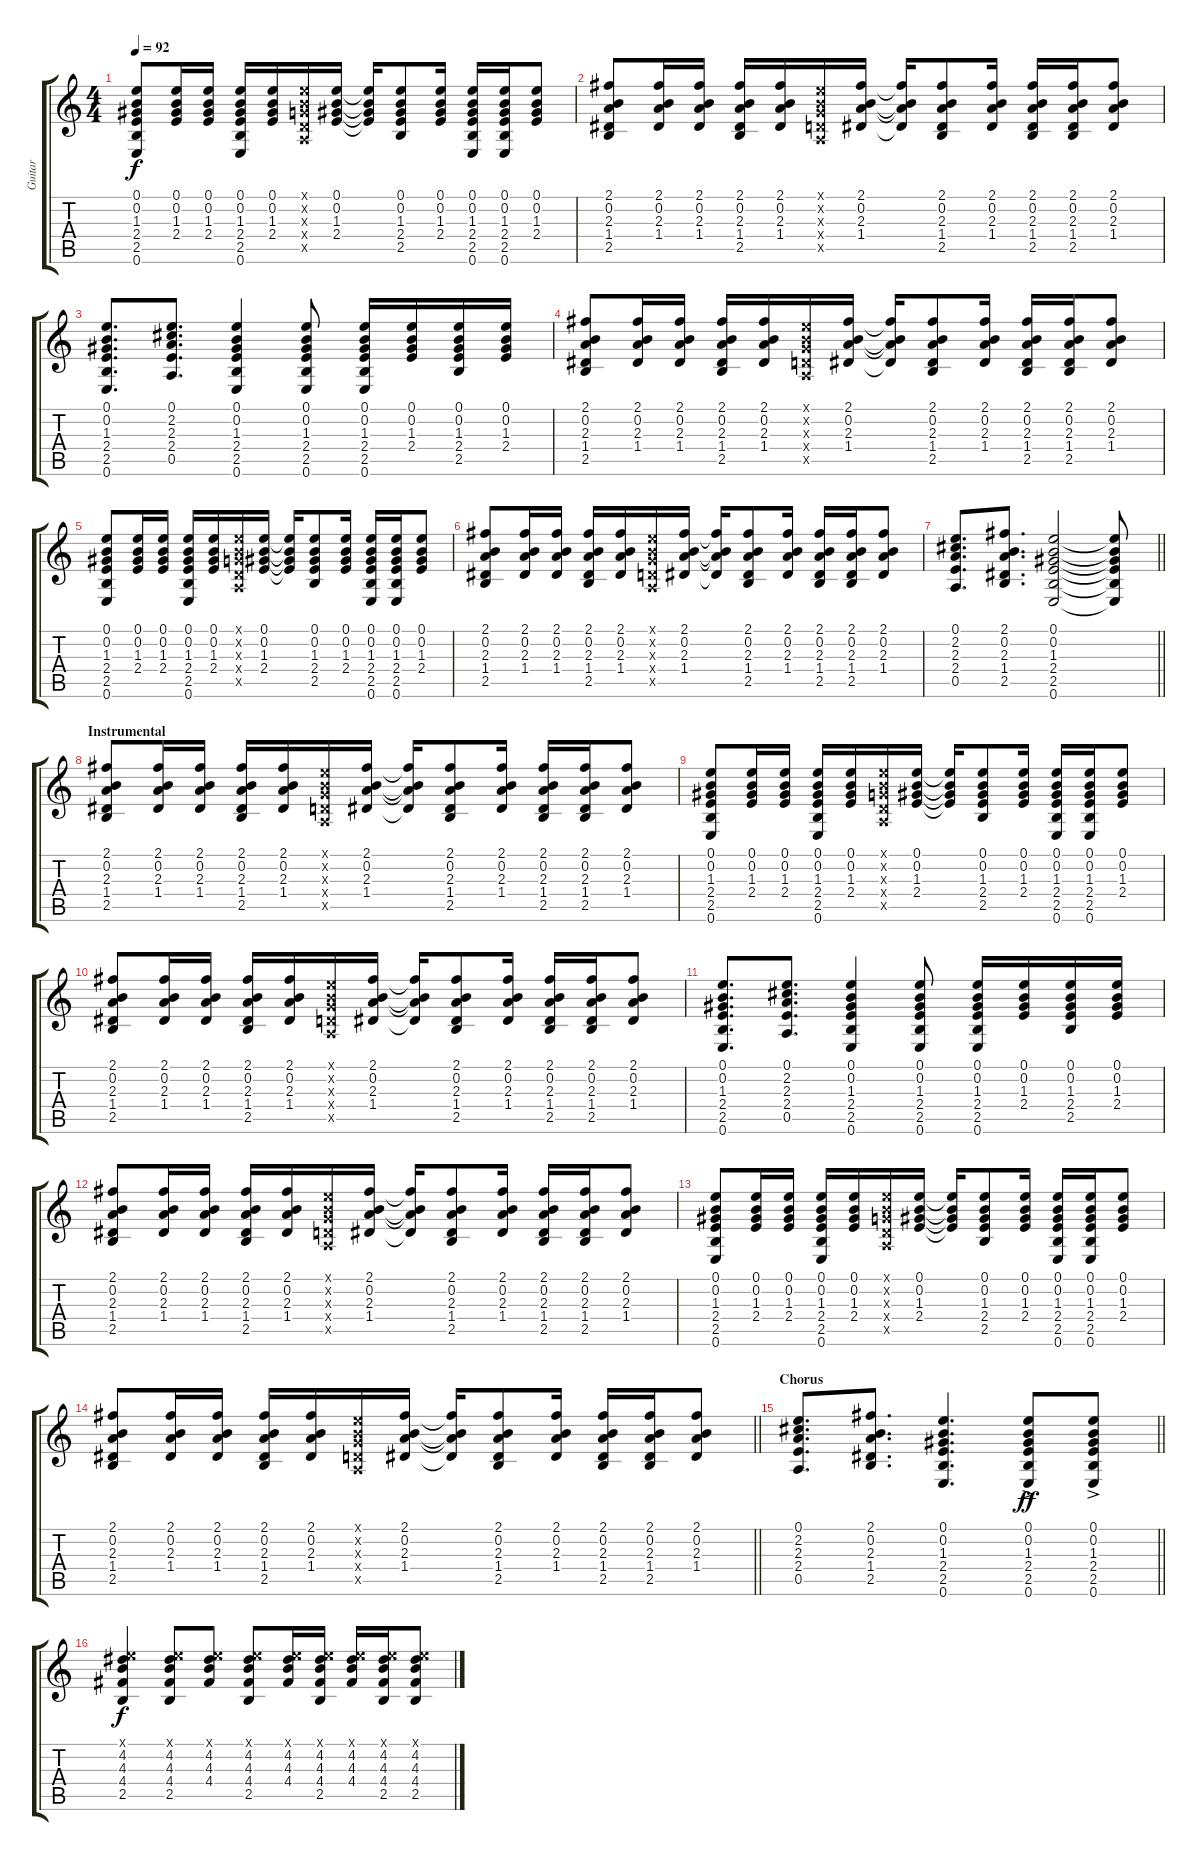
\track ("Guitar" "Guitar") {instrument acousticguitarsteel}
\staff {score tabs}
\tuning (E4 B3 G3 D3 A2 E2) {hide}
\ts (4 4)
\tempo 92
\clef g2
\ks c
(0.1 0.2 1.3 2.4 2.5 0.6).8{dy f} (0.1 0.2 1.3 2.4).16 (0.1 0.2 1.3 2.4).16 (0.1 0.2 1.3 2.4 2.5 0.6).16 (0.1 0.2 1.3 2.4).16 (0.1{x} 0.2{x} 0.3{x} 0.4{x} 0.5{x}).16 (0.1 0.2 1.3 2.4).16 (0.1{t} 0.2{t} 1.3{t} 2.4{t}).16 (0.1 0.2 1.3 2.4 2.5).8 (0.1 0.2 1.3 2.4).16 (0.1 0.2 1.3 2.4 2.5 0.6).16 (0.1 0.2 1.3 2.4 2.5 0.6).16 (0.1 0.2 1.3 2.4).8 |
(2.1 0.2 2.3 1.4 2.5).8 (2.1 0.2 2.3 1.4).16 (2.1 0.2 2.3 1.4).16 (2.1 0.2 2.3 1.4 2.5).16 (2.1 0.2 2.3 1.4).16 (0.1{x} 0.2{x} 0.3{x} 0.4{x} 0.5{x}).16 (2.1 0.2 2.3 1.4).16 (2.1{t} 0.2{t} 2.3{t} 1.4{t}).16 (2.1 0.2 2.3 1.4 2.5).8 (2.1 0.2 2.3 1.4).16 (2.1 0.2 2.3 1.4 2.5).16 (2.1 0.2 2.3 1.4 2.5).16 (2.1 0.2 2.3 1.4).8 |
(0.1 0.2 1.3 2.4 2.5 0.6).8{d} (0.1 2.2 2.3 2.4 0.5).8{d} (0.1 0.2 1.3 2.4 2.5 0.6).4 (0.1 0.2 1.3 2.4 2.5 0.6).8 (0.1 0.2 1.3 2.4 2.5 0.6).16 (0.1 0.2 1.3 2.4).16 (0.1 0.2 1.3 2.4 2.5).16 (0.1 0.2 1.3 2.4).16 |
(2.1 0.2 2.3 1.4 2.5).8 (2.1 0.2 2.3 1.4).16 (2.1 0.2 2.3 1.4).16 (2.1 0.2 2.3 1.4 2.5).16 (2.1 0.2 2.3 1.4).16 (0.1{x} 0.2{x} 0.3{x} 0.4{x} 0.5{x}).16 (2.1 0.2 2.3 1.4).16 (2.1{t} 0.2{t} 2.3{t} 1.4{t}).16 (2.1 0.2 2.3 1.4 2.5).8 (2.1 0.2 2.3 1.4).16 (2.1 0.2 2.3 1.4 2.5).16 (2.1 0.2 2.3 1.4 2.5).16 (2.1 0.2 2.3 1.4).8 |
(0.1 0.2 1.3 2.4 2.5 0.6).8 (0.1 0.2 1.3 2.4).16 (0.1 0.2 1.3 2.4).16 (0.1 0.2 1.3 2.4 2.5 0.6).16 (0.1 0.2 1.3 2.4).16 (0.1{x} 0.2{x} 0.3{x} 0.4{x} 0.5{x}).16 (0.1 0.2 1.3 2.4).16 (0.1{t} 0.2{t} 1.3{t} 2.4{t}).16 (0.1 0.2 1.3 2.4 2.5).8 (0.1 0.2 1.3 2.4).16 (0.1 0.2 1.3 2.4 2.5 0.6).16 (0.1 0.2 1.3 2.4 2.5 0.6).16 (0.1 0.2 1.3 2.4).8 |
(2.1 0.2 2.3 1.4 2.5).8 (2.1 0.2 2.3 1.4).16 (2.1 0.2 2.3 1.4).16 (2.1 0.2 2.3 1.4 2.5).16 (2.1 0.2 2.3 1.4).16 (0.1{x} 0.2{x} 0.3{x} 0.4{x} 0.5{x}).16 (2.1 0.2 2.3 1.4).16 (2.1{t} 0.2{t} 2.3{t} 1.4{t}).16 (2.1 0.2 2.3 1.4 2.5).8 (2.1 0.2 2.3 1.4).16 (2.1 0.2 2.3 1.4 2.5).16 (2.1 0.2 2.3 1.4 2.5).16 (2.1 0.2 2.3 1.4).8 |
\barLineRight lightlight
(0.1 2.2 2.3 2.4 0.5).8{d} (2.1 0.2 2.3 1.4 2.5).8{d} (0.1 0.2 1.3 2.4 2.5 0.6).2 (0.1{t} 0.2{t} 1.3{t} 2.4{t} 2.5{t} 0.6{t}).8 |
\section ("" "Instrumental")
(2.1 0.2 2.3 1.4 2.5).8 (2.1 0.2 2.3 1.4).16 (2.1 0.2 2.3 1.4).16 (2.1 0.2 2.3 1.4 2.5).16 (2.1 0.2 2.3 1.4).16 (0.1{x} 0.2{x} 0.3{x} 0.4{x} 0.5{x}).16 (2.1 0.2 2.3 1.4).16 (2.1{t} 0.2{t} 2.3{t} 1.4{t}).16 (2.1 0.2 2.3 1.4 2.5).8 (2.1 0.2 2.3 1.4).16 (2.1 0.2 2.3 1.4 2.5).16 (2.1 0.2 2.3 1.4 2.5).16 (2.1 0.2 2.3 1.4).8 |
(0.1 0.2 1.3 2.4 2.5 0.6).8 (0.1 0.2 1.3 2.4).16 (0.1 0.2 1.3 2.4).16 (0.1 0.2 1.3 2.4 2.5 0.6).16 (0.1 0.2 1.3 2.4).16 (0.1{x} 0.2{x} 0.3{x} 0.4{x} 0.5{x}).16 (0.1 0.2 1.3 2.4).16 (0.1{t} 0.2{t} 1.3{t} 2.4{t}).16 (0.1 0.2 1.3 2.4 2.5).8 (0.1 0.2 1.3 2.4).16 (0.1 0.2 1.3 2.4 2.5 0.6).16 (0.1 0.2 1.3 2.4 2.5 0.6).16 (0.1 0.2 1.3 2.4).8 |
(2.1 0.2 2.3 1.4 2.5).8 (2.1 0.2 2.3 1.4).16 (2.1 0.2 2.3 1.4).16 (2.1 0.2 2.3 1.4 2.5).16 (2.1 0.2 2.3 1.4).16 (0.1{x} 0.2{x} 0.3{x} 0.4{x} 0.5{x}).16 (2.1 0.2 2.3 1.4).16 (2.1{t} 0.2{t} 2.3{t} 1.4{t}).16 (2.1 0.2 2.3 1.4 2.5).8 (2.1 0.2 2.3 1.4).16 (2.1 0.2 2.3 1.4 2.5).16 (2.1 0.2 2.3 1.4 2.5).16 (2.1 0.2 2.3 1.4).8 |
(0.1 0.2 1.3 2.4 2.5 0.6).8{d} (0.1 2.2 2.3 2.4 0.5).8{d} (0.1 0.2 1.3 2.4 2.5 0.6).4 (0.1 0.2 1.3 2.4 2.5 0.6).8 (0.1 0.2 1.3 2.4 2.5 0.6).16 (0.1 0.2 1.3 2.4).16 (0.1 0.2 1.3 2.4 2.5).16 (0.1 0.2 1.3 2.4).16 |
(2.1 0.2 2.3 1.4 2.5).8 (2.1 0.2 2.3 1.4).16 (2.1 0.2 2.3 1.4).16 (2.1 0.2 2.3 1.4 2.5).16 (2.1 0.2 2.3 1.4).16 (0.1{x} 0.2{x} 0.3{x} 0.4{x} 0.5{x}).16 (2.1 0.2 2.3 1.4).16 (2.1{t} 0.2{t} 2.3{t} 1.4{t}).16 (2.1 0.2 2.3 1.4 2.5).8 (2.1 0.2 2.3 1.4).16 (2.1 0.2 2.3 1.4 2.5).16 (2.1 0.2 2.3 1.4 2.5).16 (2.1 0.2 2.3 1.4).8 |
(0.1 0.2 1.3 2.4 2.5 0.6).8 (0.1 0.2 1.3 2.4).16 (0.1 0.2 1.3 2.4).16 (0.1 0.2 1.3 2.4 2.5 0.6).16 (0.1 0.2 1.3 2.4).16 (0.1{x} 0.2{x} 0.3{x} 0.4{x} 0.5{x}).16 (0.1 0.2 1.3 2.4).16 (0.1{t} 0.2{t} 1.3{t} 2.4{t}).16 (0.1 0.2 1.3 2.4 2.5).8 (0.1 0.2 1.3 2.4).16 (0.1 0.2 1.3 2.4 2.5 0.6).16 (0.1 0.2 1.3 2.4 2.5 0.6).16 (0.1 0.2 1.3 2.4).8 |
\barLineRight lightlight
(2.1 0.2 2.3 1.4 2.5).8 (2.1 0.2 2.3 1.4).16 (2.1 0.2 2.3 1.4).16 (2.1 0.2 2.3 1.4 2.5).16 (2.1 0.2 2.3 1.4).16 (0.1{x} 0.2{x} 0.3{x} 0.4{x} 0.5{x}).16 (2.1 0.2 2.3 1.4).16 (2.1{t} 0.2{t} 2.3{t} 1.4{t}).16 (2.1 0.2 2.3 1.4 2.5).8 (2.1 0.2 2.3 1.4).16 (2.1 0.2 2.3 1.4 2.5).16 (2.1 0.2 2.3 1.4 2.5).16 (2.1 0.2 2.3 1.4).8 |
\section ("" "Chorus")
\barLineRight lightlight
(0.1 2.2 2.3 2.4 0.5).8{d} (2.1 0.2 2.3 1.4 2.5).8{d} (0.1 0.2 1.3 2.4 2.5 0.6).4{d} (0.1{ac} 0.2{ac} 1.3{ac} 2.4{ac} 2.5{ac} 0.6{ac}).8{dy ff} (0.1{ac} 0.2{ac} 1.3{ac} 2.4{ac} 2.5{ac} 0.6{ac}).8 |
(0.1{x} 4.2 4.3 4.4 2.5).4{dy f} (0.1{x} 4.2 4.3 4.4 2.5).8 (0.1{x} 4.2 4.3 4.4).8 (0.1{x} 4.2 4.3 4.4 2.5).8 (0.1{x} 4.2 4.3 4.4).16 (0.1{x} 4.2 4.3 4.4 2.5).16 (0.1{x} 4.2 4.3 4.4).16 (0.1{x} 4.2 4.3 4.4 2.5).16 (0.1{x} 4.2 4.3 4.4 2.5).8
